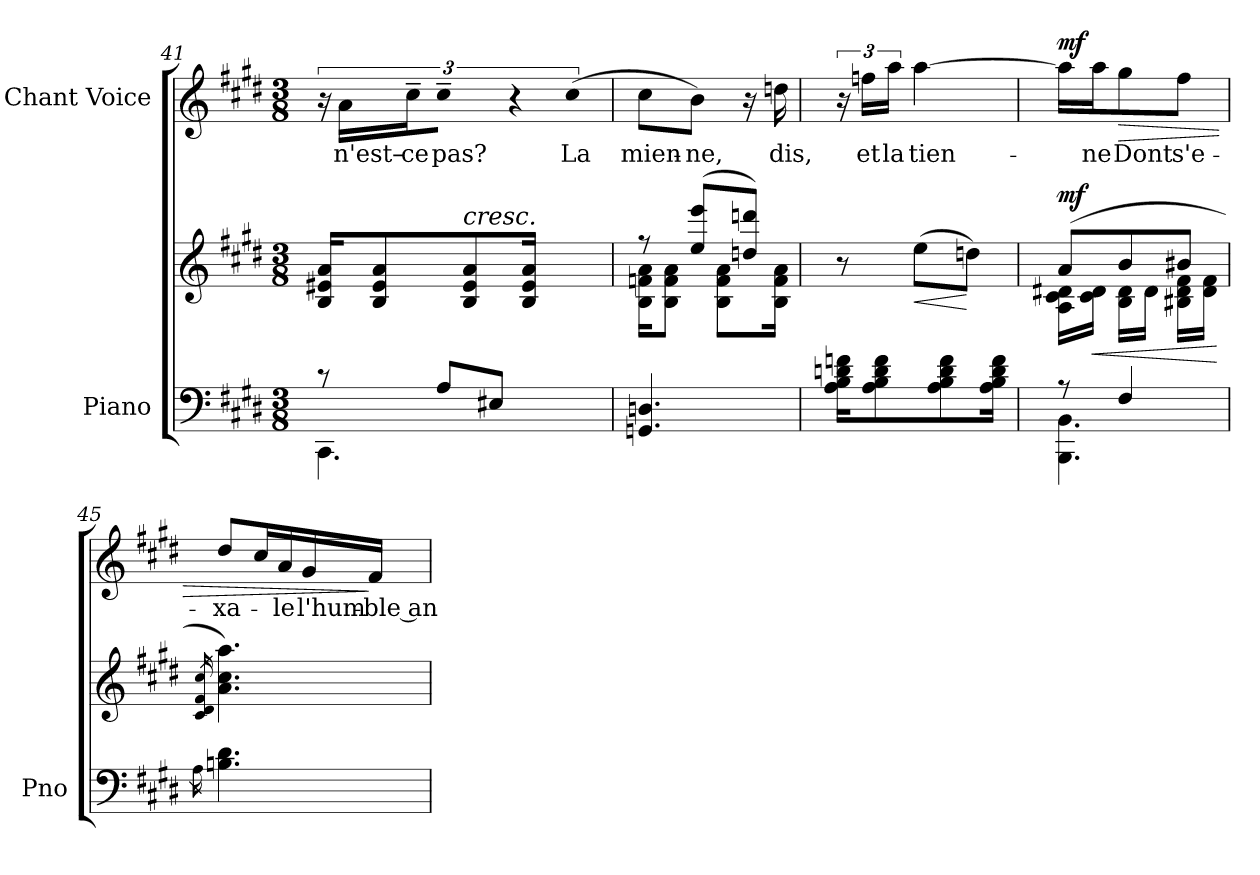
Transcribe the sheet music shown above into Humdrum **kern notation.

**kern	**kern	**dynam	**kern	**text	**dynam
*part2	*part2	*part2	*part1	*part1	*part1
*staff3	*staff2	*staff2/3	*staff1	*staff1	*staff1
*I"Piano	*	*	*I"Chant Voice	*	*
*I'Pno	*	*	*	*	*
*clefF4	*clefG2	*	*clefG2	*	*
*k[f#c#g#d#]	*k[f#c#g#d#]	*	*k[f#c#g#d#]	*	*
*M3/8	*M3/8	*	*M3/8	*	*
=41	=41	=41	=41	=41	=41
*^	*	*	*	*	*
8r	4.CC#\	16B/ 16e#X/ 16a/KL	.	24r	.	.
!	!	!	!	!	!LO:LY:b	!
.	.	.	.	24a\LL	n'est–	.
.	.	8B/ 8e#/ 8a/	.	.	.	.
!	!	!	!	!	!LO:LY:b	!
.	.	.	.	24cc#~\J	ce	.
*	*	*	*	*MM34	*	*
!	!	!	!	!	!LO:LY:b	!
8A/L	.	.	.	8cc#~\J	pas?	.
!	!	!LO:TX:a:i:t=cresc.	!	!	!	!
.	.	8B/ 8e#/ 8a/	.	.	.	.
8E#X/J	.	.	.	16r	.	.
!	!	!	!	!	!LO:LY:b	!
.	.	16B/ 16e#/ 16a/Jk	.	(>16cc#\	La	.
*v	*v	*	*	*	*	*
!!LO:LB:g=z
=42	=42	=42	=42	=42	=42
*	*	*	*MM35	*	*
*	*^	*	*	*	*
!	!	!	!	!	!LO:LY:b	!
4.GGn/ 4.Dn/	8r	16B\ 16fn\ 16a\KL	.	8cc#\L	mien-	.
.	.	8B\ 8f\ 8a\J	.	.	.	.
!	!	!	!	!	!LO:LY:b	!
.	(>8ee/ 8eee/L	.	.	8b\J)	-ne,	.
.	.	8B\ 8f\ 8a\L	.	.	.	.
.	8ddn/ 8dddn/J)	.	.	16r	.	.
!	!	!	!	!	!LO:LY:b	!
.	.	16B\ 16f\ 16a\Jk	.	16ddn\	dis,	.
*	*v	*v	*	*	*	*
=43	=43	=43	=43	=43	=43
*	*	*	*MM36	*	*
16A\ 16B\ 16dn\ 16fn\KL	8r	.	24r	.	.
!	!	!	!	!LO:LY:b	!
.	.	.	24ffn\LL	et	.
8A\ 8B\ 8d\ 8f\	.	.	.	.	.
!	!	!	!	!LO:LY:b	!
.	.	.	24aa\JJ	la	.
!	!	!LO:HP:b	!	!LO:LY:b	!
.	(>8ee\L	<	[4aa\	tien-	.
8A\ 8B\ 8d\ 8f\	.	.	.	.	.
.	8ddn\J)	[	.	.	.
16A\ 16B\ 16d\ 16f\Jk	.	.	.	.	.
=44	=44	=44	=44	=44	=44
*^	*	*	*	*	*
!	!	!	!LO:HP:b	!	!	!
*	*	*^	*	*	*	*
!	!	!	!	!LO:DY:n=1:a	!	!	!LO:DY:a
8r	4.BBB\ 4.BB\	(>8a/L	16A\ 16c#\ 16d#X\LL	< mf	16aa\LL]	.	mf
!	!	!	!	!	!	!LO:LY:b	!
.	.	.	16c#\ 16d#\JJ	.	16aa\J	-ne	.
*	*	*	*	*	*MM34	*	*
!	!	!	!	!	!	!LO:LY:b	!LO:HP:b
4F#/	.	8b/	16B\ 16d#\LL	.	8gg#\	Dont	>
.	.	.	16d#\JJ	.	.	.	.
!	!	!	!	!	!	!LO:LY:b	!
.	.	8b#X/J	16B#X\ 16d#\ 16f#\LL	.	8ff#\J	s'e-	.
.	.	.	16d#\ 16f#\JJ	.	.	.	.
*v	*v	*	*	*	*	*	*
*	*v	*v	*	*	*	*
.	.	[	.	.	.
=45	=45	=45	=45	=45	=45
*	*	*	*MM32	*	*
16qA\	16qc#/ 16qd#/ 16qf#/ 16qcc#/	.	.	.	.
!	!	!	!	!LO:LY:b	!
4.Bn\ 4.d#\	4.a\ 4.cc#\ 4.aa\)	.	8dd#/L	-xa-	.
.	.	.	16cc#/L	.	.
!	!	!	!	!LO:LY:b	!
.	.	.	16a/	-le	.
!	!	!	!	!LO:LY:b	!
.	.	.	16g#/	l'hum-	.
!	!	!	!	!LO:LY:b	!
.	.	.	16f#/JJ	-ble an-	]
=	=	=	=	=	=
*-	*-	*-	*-	*-	*-
